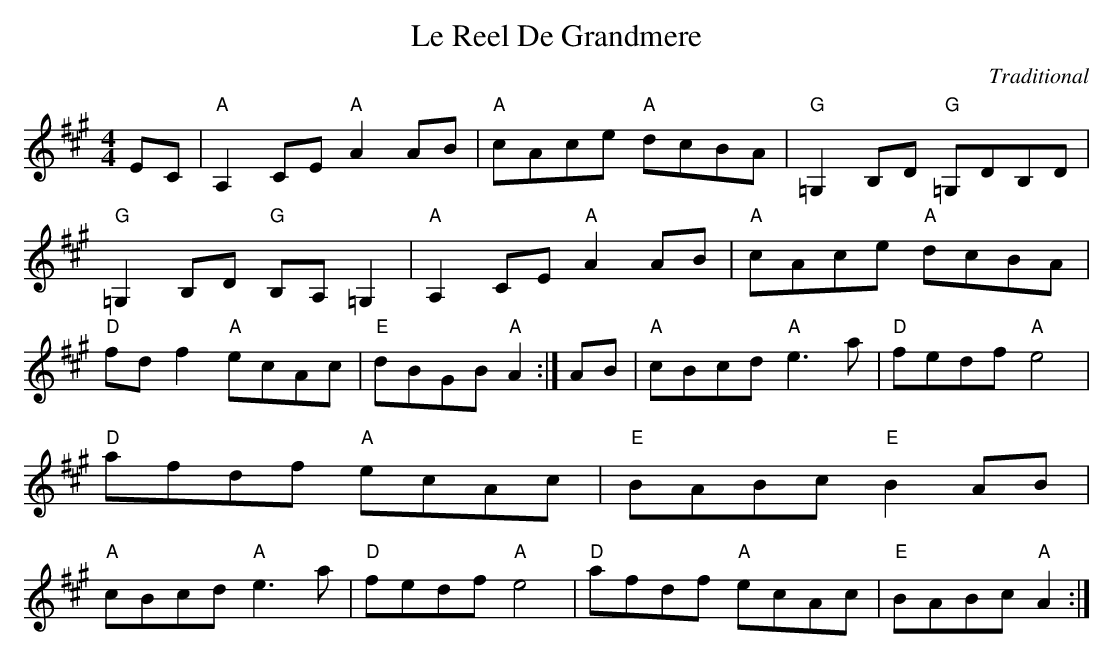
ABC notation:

X:1
T:Le Reel De Grandmere
C:Traditional
M:4/4
L:1/8
K:A
EC |\
"A"A,2 CE "A"A2 AB |\
"A"cAce "A"dcBA |\
"G"=G,2 B,D "G"=G,DB,D |\
"G"=G,2 B,D "G"B,A, =G,2 |\
"A"A,2 CE "A"A2 AB |\
"A"cAce "A"dcBA |\
"D"fd f2 "A"ecAc |\
"E"dBGB "A"A2 :|\
AB |\
"A"cBcd "A"e3 a |\
"D"fedf "A"e4 |\
"D"afdf "A"ecAc |\
"E"BABc "E"B2 AB |\
"A"cBcd "A"e3 a |\
"D"fedf "A"e4 |\
"D"afdf "A"ecAc |\
"E"BABc "A"A2 :|
